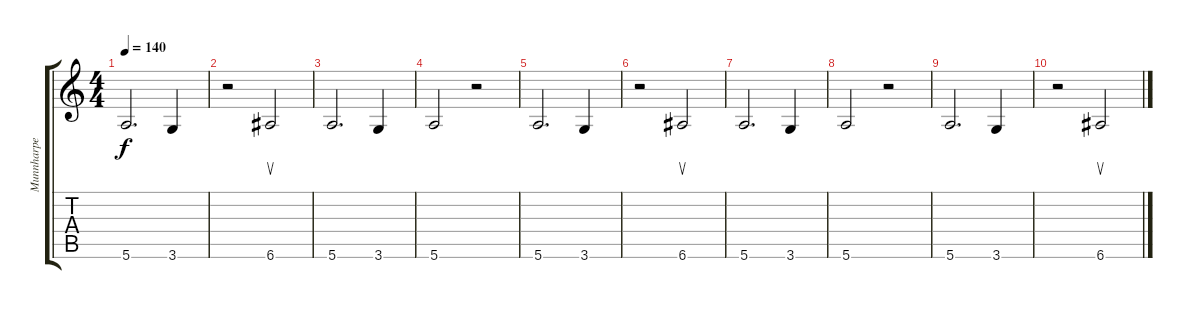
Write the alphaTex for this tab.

\track ("Munnharpe" "Munnharpe") {instrument fretlessbass}
\staff {score tabs}
\tuning (E4 B3 G3 D3 A2 E2) {hide}
\ts (4 4)
\tempo 140
\clef g2
\ks c
5.6.2{d dy f} 3.6.4 |
r.2 6.6.2{su} |
5.6.2{d} 3.6.4 |
5.6.2 r.2 |
5.6.2{d} 3.6.4 |
r.2 6.6.2{su} |
5.6.2{d} 3.6.4 |
5.6.2 r.2 |
5.6.2{d} 3.6.4 |
r.2 6.6.2{su}
